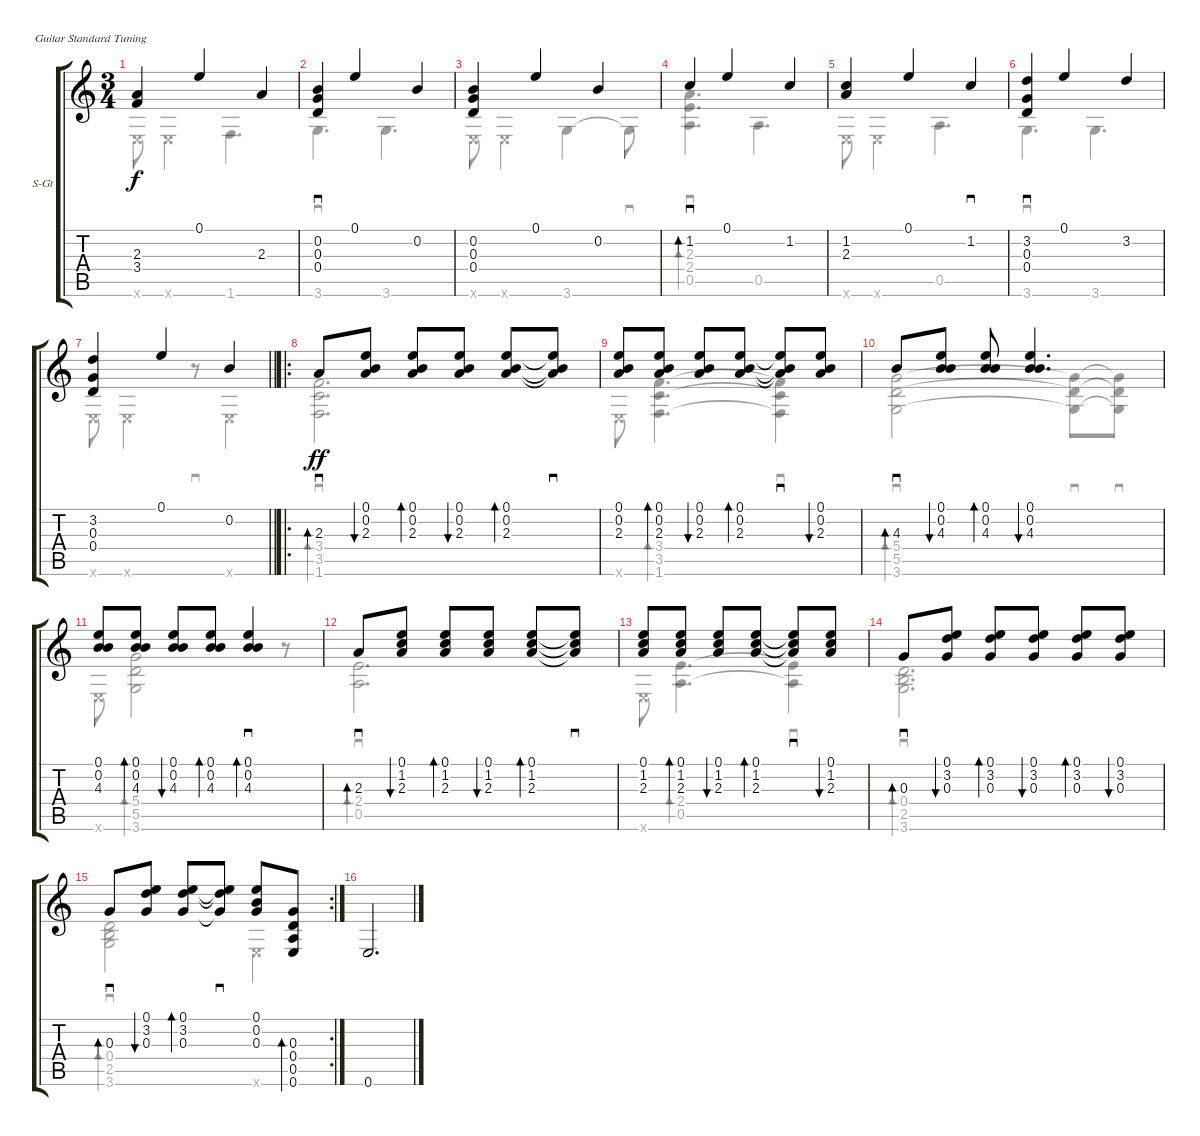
\defaultSystemsLayout 4
\bracketExtendMode groupsimilarinstruments
\firstSystemTrackNameOrientation horizontal
\otherSystemsTrackNameOrientation horizontal
\track ("Steel Guitar" "S-Gt") {instrument acousticguitarsteel}
\staff {score tabs}
\tuning (E4 B3 G3 D3 A2 E2)
\voice
\ts (3 4)
\tempo (110 hide)
\clef g2
\ks c
(2.3 3.4).4{dy f} 0.1.4 2.3.4 |
(0.2 0.3 0.4).4{sd} 0.1.4 0.2.4 |
(0.2 0.3 0.4).4 0.1.4 0.2.4 |
1.2.4{sd bd 30} 0.1.4 1.2.4 |
(1.2 2.3).4 0.1.4 1.2.4{sd} |
(3.2 0.3 0.4).4{sd} 0.1.4 3.2.4 |
\barLineRight lightlight
(3.2 0.3 0.4).4 0.1.4 0.2.4 |
\ro
2.3.8{sd bd 30 dy ff} (0.1 0.2 2.3).8{bu 30} (0.1 0.2 2.3).8{bd 30} (0.1 0.2 2.3).8{bu 30} (0.1 0.2 2.3).8{bd 30} (0.1{t} 0.2{t} 2.3{t}).8{sd} |
(2.3 0.2 0.1).8 (0.1 0.2 2.3).8{bd 30} (0.1 0.2 2.3).8{bu 30} (0.1 0.2 2.3).8{bd 30} (0.1{t} 0.2{t} 2.3{t}).8{sd} (0.1 0.2 2.3).8{bu 30} |
4.3.8{sd bd 30} (0.1 0.2 4.3).8{bu 30} (0.1 0.2 4.3).8{bd 30} (0.1 0.2 4.3).4{d bu 30} |
(4.3 0.2 0.1).8 (0.1 0.2 4.3).8{bd 30} (0.1 0.2 4.3).8{bu 30} (0.1 0.2 4.3).8{bd 30} (0.1 0.2 4.3).4{sd bd 30} |
2.3.8{sd bd 30} (0.1 1.2 2.3).8{bu 30} (0.1 1.2 2.3).8{bd 30} (0.1 1.2 2.3).8{bu 30} (0.1 1.2 2.3).8{bd 30} (0.1{t} 1.2{t} 2.3{t}).8{sd} |
(2.3 1.2 0.1).8 (0.1 1.2 2.3).8{bd 30} (0.1 1.2 2.3).8{bu 30} (0.1 1.2 2.3).8{bd 30} (0.1{t} 1.2{t} 2.3{t}).8{sd} (0.1 1.2 2.3).8{bu 30} |
0.3.8{sd bd 30} (0.1 3.2 0.3).8{bu 30} (0.1 3.2 0.3).8{bd 30} (0.1 3.2 0.3).8{bu 30} (0.1 3.2 0.3).8{bd 30} (0.1 3.2 0.3).8{bu 30} |
\rc 2
0.3.8{sd bd 30} (0.1 3.2 0.3).8{bu 30} (0.1 3.2 0.3).8{bd 30} (0.1{t} 3.2{t} 0.3{t}).8{sd} (0.1 0.2 0.3).8 (0.3 0.6 0.5 0.4).8{bd 30} |
0.6.2{d}
\voice
\clef g2
\ottava regular
\simile none
\ks c
0.6{x}.8{dy f} 0.6{x}.4 1.6.4{d} |
3.6.4{d sd} 3.6.4{d} |
0.6{x}.8 0.6{x}.4 3.6.4 3.6{t}.8{sd} |
(0.5 2.4 2.3).4{d sd bd 0} 0.5.4{d} |
0.6{x}.8 0.6{x}.4 0.5.4{d} |
3.6.4{d sd} 3.6.4{d} |
\barLineRight lightlight
0.6{x}.8 0.6{x}.4 r.8{sd} 0.6{x}.4 |
(1.6 3.5 3.4).2{d sd bd 0 dy ff} |
0.6{x}.8 (1.6 3.5 3.4).4{d bd 30} (1.6{t} 3.4{t} 3.5{t}).4{sd} |
(3.6 5.5 5.4).2{sd bd 0} (3.6{t} 5.5{t} 5.4{t}).8{sd} (5.4{t} 5.5{t} 3.6{t}).8{sd} |
0.6{x}.8 (3.6 5.5 5.4).2{bd 30} r.8 |
(0.5 2.4).2{d sd bd 0} |
0.6{x}.8 (0.5 2.4).4{d bd 30} (2.4{t} 0.5{t}).4{sd} |
(3.6 2.5 0.4).2{d sd bd 0} |
(3.6 2.5 0.4).2{sd bd 0} 0.6{x}.4 |
